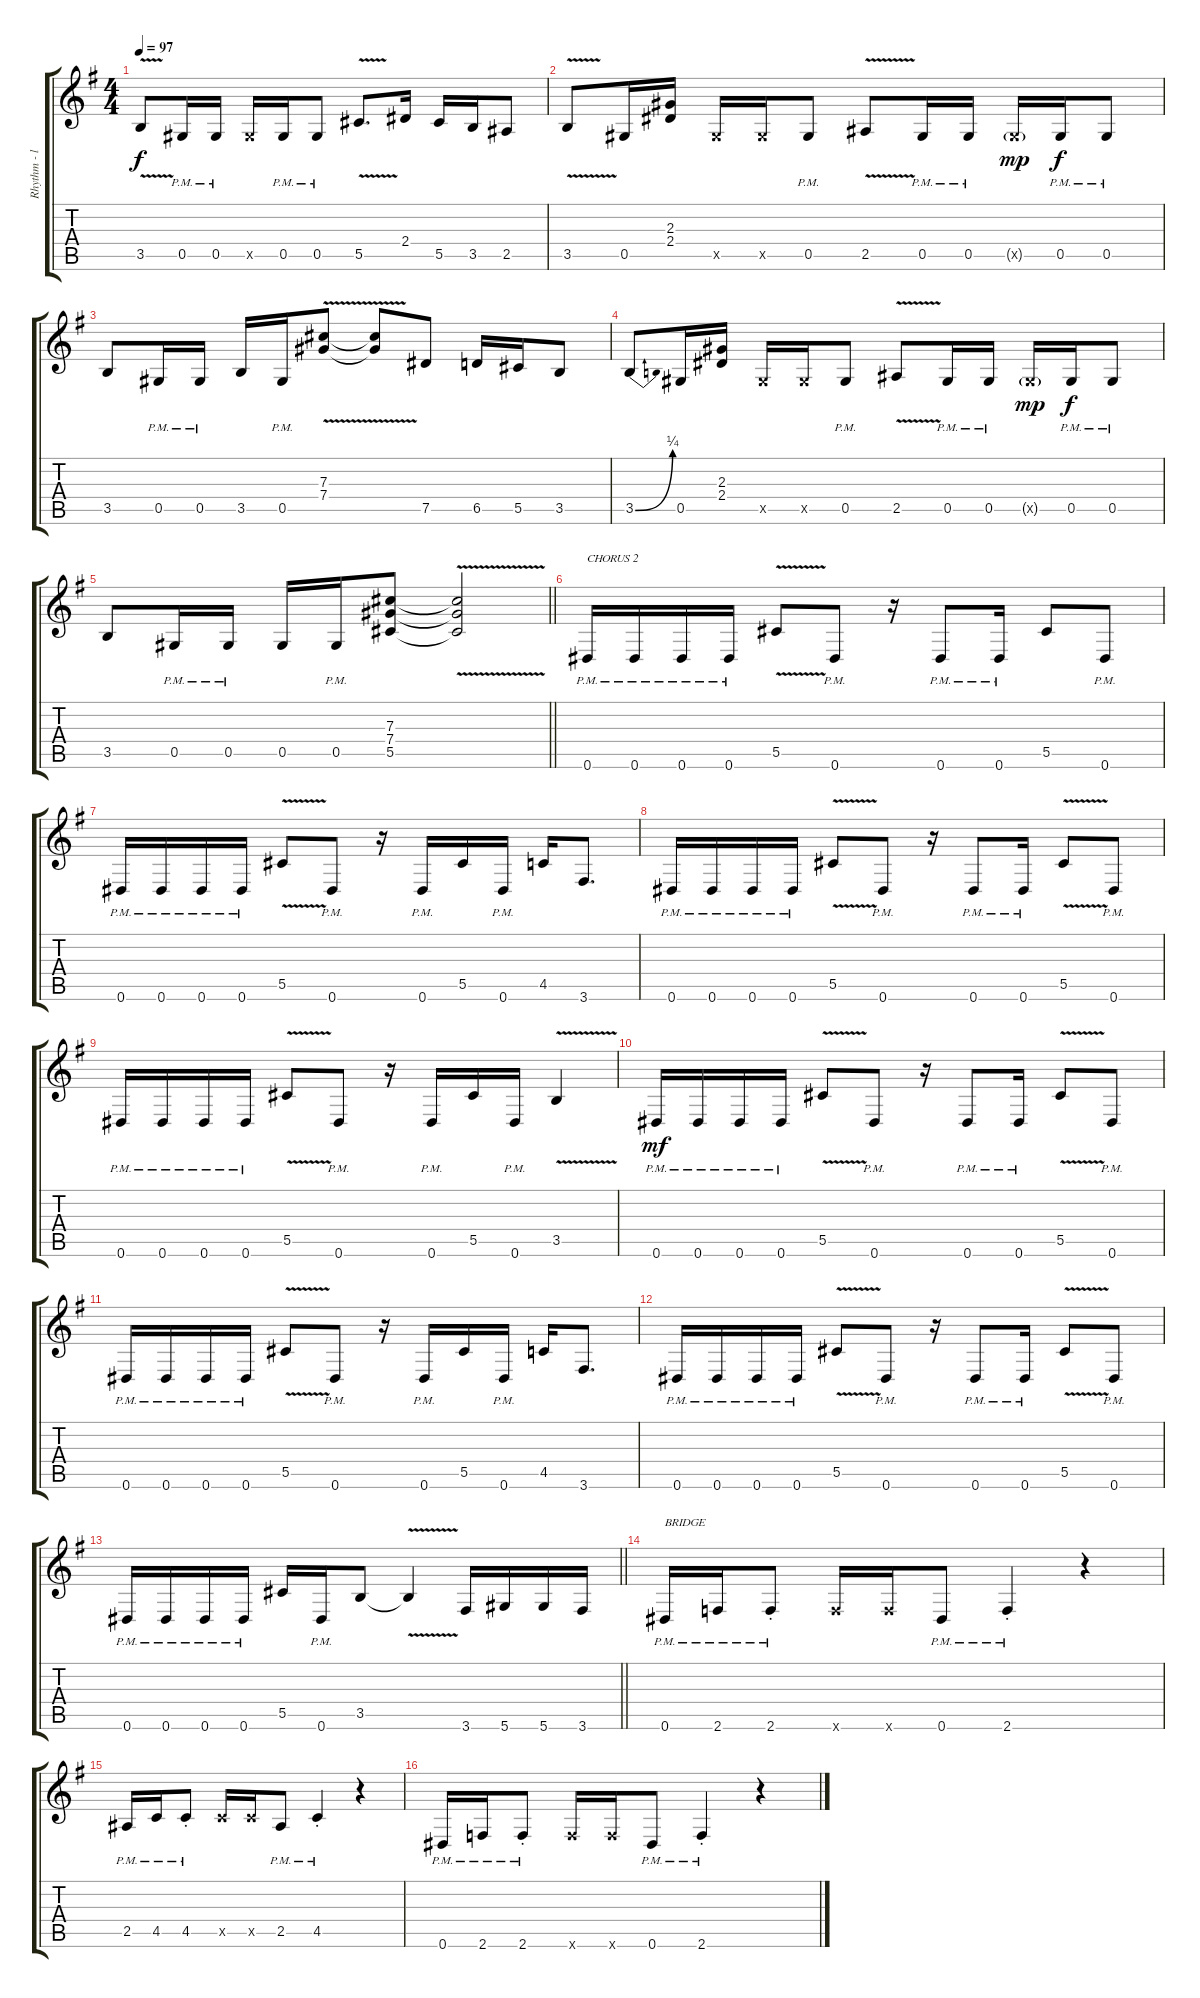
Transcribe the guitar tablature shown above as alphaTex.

\track ("Rhythm - left" "Rhythm - l") {instrument distortionguitar}
\staff {score tabs}
\tuning (Eb4 Bb3 Gb3 Db3 Ab2 Eb2) {hide}
\ts (4 4)
\tempo 97
\clef g2
\ks g
3.5{v}.8{dy f} 0.5{pm}.16 0.5{pm}.16 0.5{x}.16 0.5{pm}.16 0.5{pm}.8 5.5{v}.8{d} 2.4.16 5.5.16 3.5.16 2.5.8 |
3.5{v}.8 0.5.16 (2.3 2.4).16 0.5{x}.16 0.5{x}.16 0.5{pm}.8 2.5{v}.8 0.5{pm}.16 0.5{pm}.16 0.5{g x}.16{dy mp} 0.5{pm}.16{dy f} 0.5{pm}.8 |
3.5.8 0.5{pm}.16 0.5{pm}.16 3.5.16 0.5{pm}.16 (7.3{v} 7.4{v}).8 (7.3{v t} 7.4{v t}).8 7.5.8 6.5.16 5.5.16 3.5.8 |
3.5{be (bend 0 0 60 1)}.8 0.5.16 (2.3 2.4).16 0.5{x}.16 0.5{x}.16 0.5{pm}.8 2.5{v}.8 0.5{pm}.16 0.5{pm}.16 0.5{g x}.16{dy mp} 0.5{pm}.16{dy f} 0.5{pm}.8 |
\barLineRight lightlight
3.5.8 0.5{pm}.16 0.5{pm}.16 0.5.16 0.5{pm}.16 (7.3 7.4 5.5).8 (7.3{v t} 7.4{v t} 5.5{v t}).2 |
0.6{pm}.16{txt "CHORUS 2"} 0.6{pm}.16 0.6{pm}.16 0.6{pm}.16 5.5{v}.8 0.6{pm}.8 r.16 0.6{pm}.8 0.6{pm}.16 5.5.8 0.6{pm}.8 |
0.6{pm}.16 0.6{pm}.16 0.6{pm}.16 0.6{pm}.16 5.5{v}.8 0.6{pm}.8 r.16 0.6{pm}.16 5.5.16 0.6{pm}.16 4.5.16 3.6.8{d} |
0.6{pm}.16 0.6{pm}.16 0.6{pm}.16 0.6{pm}.16 5.5{v}.8 0.6{pm}.8 r.16 0.6{pm}.8 0.6{pm}.16 5.5{v}.8 0.6{pm}.8 |
0.6{pm}.16 0.6{pm}.16 0.6{pm}.16 0.6{pm}.16 5.5{v}.8 0.6{pm}.8 r.16 0.6{pm}.16 5.5.16 0.6{pm}.16 3.5{v}.4 |
0.6{pm}.16{dy mf} 0.6{pm}.16 0.6{pm}.16 0.6{pm}.16 5.5{v}.8 0.6{pm}.8 r.16 0.6{pm}.8 0.6{pm}.16 5.5{v}.8 0.6{pm}.8 |
0.6{pm}.16 0.6{pm}.16 0.6{pm}.16 0.6{pm}.16 5.5{v}.8 0.6{pm}.8 r.16 0.6{pm}.16 5.5.16 0.6{pm}.16 4.5.16 3.6.8{d} |
0.6{pm}.16 0.6{pm}.16 0.6{pm}.16 0.6{pm}.16 5.5{v}.8 0.6{pm}.8 r.16 0.6{pm}.8 0.6{pm}.16 5.5{v}.8 0.6{pm}.8 |
\barLineRight lightlight
0.6{pm}.16 0.6{pm}.16 0.6{pm}.16 0.6{pm}.16 5.5.16 0.6{pm}.16 3.5.8 3.5{v t}.4 3.6.16 5.6.16 5.6.16 3.6.16 |
0.6{pm}.16{txt "BRIDGE"} 2.6{pm}.16 2.6{pm st}.8 2.6{x}.16 2.6{x}.16 0.6{pm}.8 2.6{pm st}.4 r.4 |
2.5{pm}.16 4.5{pm}.16 4.5{pm st}.8 4.5{x}.16 4.5{x}.16 2.5{pm}.8 4.5{pm st}.4 r.4 |
0.6{pm}.16 2.6{pm}.16 2.6{pm st}.8 2.6{x}.16 2.6{x}.16 0.6{pm}.8 2.6{pm st}.4 r.4
